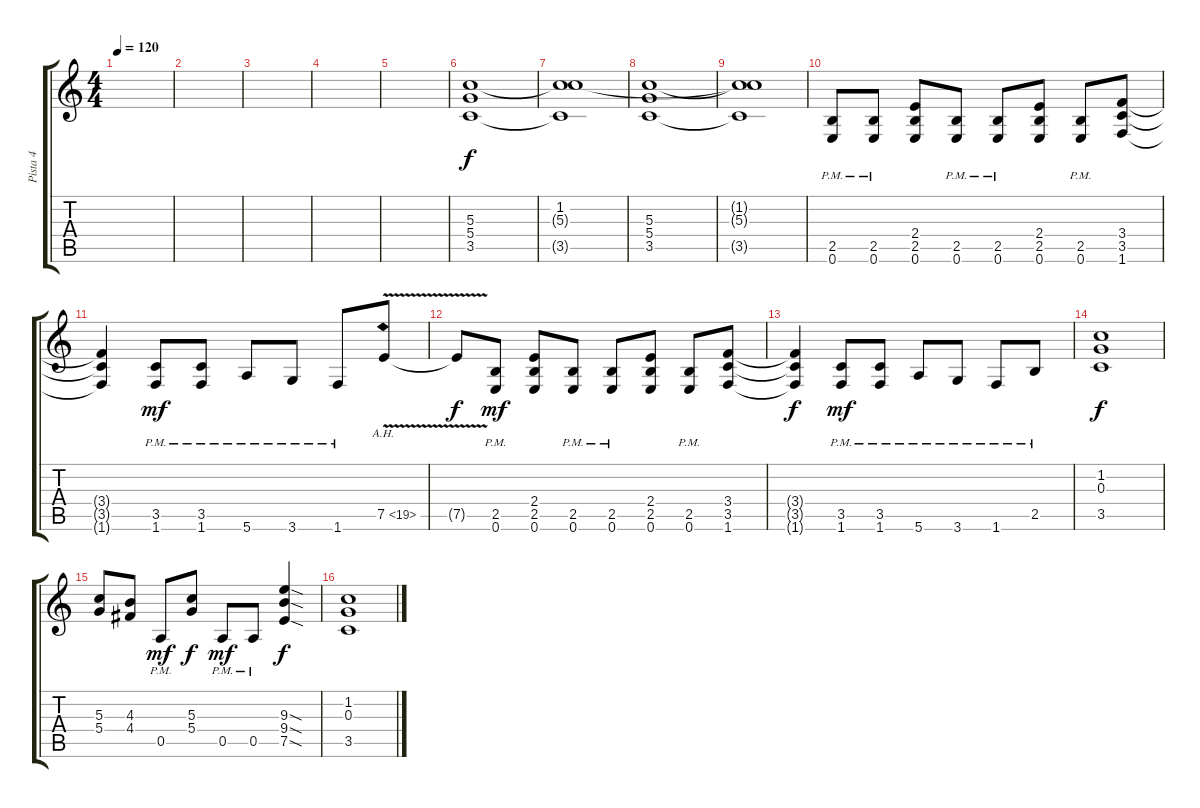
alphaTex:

\track ("Pista 4" "Pista 4") {instrument distortionguitar}
\staff {score tabs}
\tuning (E4 B3 G3 D3 A2 E2) {hide}
\ts (4 4)
\tempo 120
\clef g2
\ks c
|
|
|
|
|
(5.3 5.4 3.5).1 |
(1.2 5.3{t} 3.5{t}).1 |
(5.3 5.4 3.5).1 |
(1.2{t} 5.3{t} 3.5{t}).1 |
(2.5{pm} 0.6{pm}).8 (2.5{pm} 0.6{pm}).8 (2.4 2.5 0.6).8 (2.5{pm} 0.6{pm}).8 (2.5{pm} 0.6{pm}).8 (2.4 2.5 0.6).8 (2.5{pm} 0.6{pm}).8 (3.4 3.5 1.6).8 |
(3.4{t} 3.5{t} 1.6{t}).4 (3.5{pm} 1.6{pm}).8{dy mf} (3.5{pm} 1.6{pm}).8 5.6{pm}.8 3.6{pm}.8 1.6{pm}.8 7.5{ah 12 v}.8 |
7.5{t}.8{dy f} (2.5{pm} 0.6{pm}).8{dy mf} (2.4 2.5 0.6).8 (2.5{pm} 0.6{pm}).8 (2.5{pm} 0.6{pm}).8 (2.4 2.5 0.6).8 (2.5{pm} 0.6{pm}).8 (3.4 3.5 1.6).8 |
(3.4{t} 3.5{t} 1.6{t}).4{dy f} (3.5{pm} 1.6{pm}).8{dy mf} (3.5{pm} 1.6{pm}).8 5.6{pm}.8 3.6{pm}.8 1.6{pm}.8 2.5{pm}.8 |
(1.2 0.3 3.5).1{dy f} |
(5.3 5.4).8 (4.3 4.4).8 0.5{pm}.8{dy mf} (5.3 5.4).8{dy f} 0.5{pm}.8{dy mf} 0.5{pm}.8 (9.3{sod} 9.4{sod} 7.5{sod}).4{dy f} |
(1.2 0.3 3.5).1
